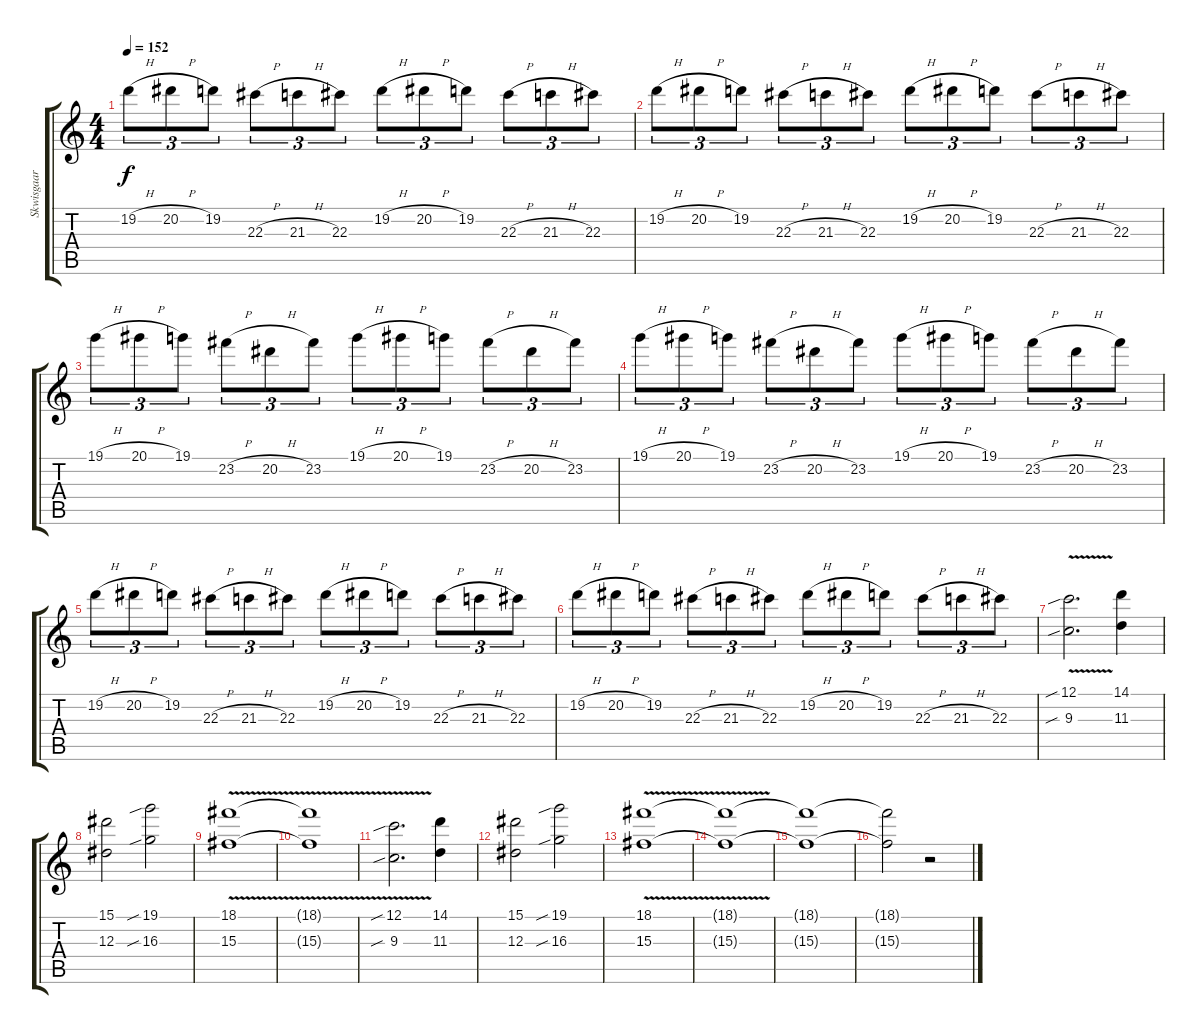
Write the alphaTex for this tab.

\track ("Skwisgaar Skwigelf (Solo Guitar)" "Skwisgaar ") {instrument distortionguitar}
\staff {score tabs}
\tuning (C4 G3 Eb3 Bb2 F2 C2) {hide}
\ts (4 4)
\tempo 152
\clef g2
\ks c
19.2{h}.8{tu (3 2) dy f} 20.2{h}.8{tu (3 2)} 19.2.8{tu (3 2)} 22.3{h}.8{tu (3 2)} 21.3{h}.8{tu (3 2)} 22.3.8{tu (3 2)} 19.2{h}.8{tu (3 2)} 20.2{h}.8{tu (3 2)} 19.2.8{tu (3 2)} 22.3{h}.8{tu (3 2)} 21.3{h}.8{tu (3 2)} 22.3.8{tu (3 2)} |
19.2{h}.8{tu (3 2)} 20.2{h}.8{tu (3 2)} 19.2.8{tu (3 2)} 22.3{h}.8{tu (3 2)} 21.3{h}.8{tu (3 2)} 22.3.8{tu (3 2)} 19.2{h}.8{tu (3 2)} 20.2{h}.8{tu (3 2)} 19.2.8{tu (3 2)} 22.3{h}.8{tu (3 2)} 21.3{h}.8{tu (3 2)} 22.3.8{tu (3 2)} |
19.1{h}.8{tu (3 2)} 20.1{h}.8{tu (3 2)} 19.1.8{tu (3 2)} 23.2{h}.8{tu (3 2)} 20.2{h}.8{tu (3 2)} 23.2.8{tu (3 2)} 19.1{h}.8{tu (3 2)} 20.1{h}.8{tu (3 2)} 19.1.8{tu (3 2)} 23.2{h}.8{tu (3 2)} 20.2{h}.8{tu (3 2)} 23.2.8{tu (3 2)} |
19.1{h}.8{tu (3 2)} 20.1{h}.8{tu (3 2)} 19.1.8{tu (3 2)} 23.2{h}.8{tu (3 2)} 20.2{h}.8{tu (3 2)} 23.2.8{tu (3 2)} 19.1{h}.8{tu (3 2)} 20.1{h}.8{tu (3 2)} 19.1.8{tu (3 2)} 23.2{h}.8{tu (3 2)} 20.2{h}.8{tu (3 2)} 23.2.8{tu (3 2)} |
19.2{h}.8{tu (3 2)} 20.2{h}.8{tu (3 2)} 19.2.8{tu (3 2)} 22.3{h}.8{tu (3 2)} 21.3{h}.8{tu (3 2)} 22.3.8{tu (3 2)} 19.2{h}.8{tu (3 2)} 20.2{h}.8{tu (3 2)} 19.2.8{tu (3 2)} 22.3{h}.8{tu (3 2)} 21.3{h}.8{tu (3 2)} 22.3.8{tu (3 2)} |
19.2{h}.8{tu (3 2)} 20.2{h}.8{tu (3 2)} 19.2.8{tu (3 2)} 22.3{h}.8{tu (3 2)} 21.3{h}.8{tu (3 2)} 22.3.8{tu (3 2)} 19.2{h}.8{tu (3 2)} 20.2{h}.8{tu (3 2)} 19.2.8{tu (3 2)} 22.3{h}.8{tu (3 2)} 21.3{h}.8{tu (3 2)} 22.3.8{tu (3 2)} |
(12.1{v sib} 9.3{v sib}).2{d} (14.1 11.3).4 |
(15.1 12.3).2 (19.1{sib} 16.3{sib}).2 |
(18.1{v} 15.3{v}).1 |
(18.1{t} 15.3{t}).1 |
(12.1{v sib} 9.3{v sib}).2{d} (14.1 11.3).4 |
(15.1 12.3).2 (19.1{sib} 16.3{sib}).2 |
(18.1{v} 15.3{v}).1 |
(18.1{t} 15.3{t}).1 |
(18.1{t} 15.3{t}).1 |
(18.1{t} 15.3{t}).2 r.2
